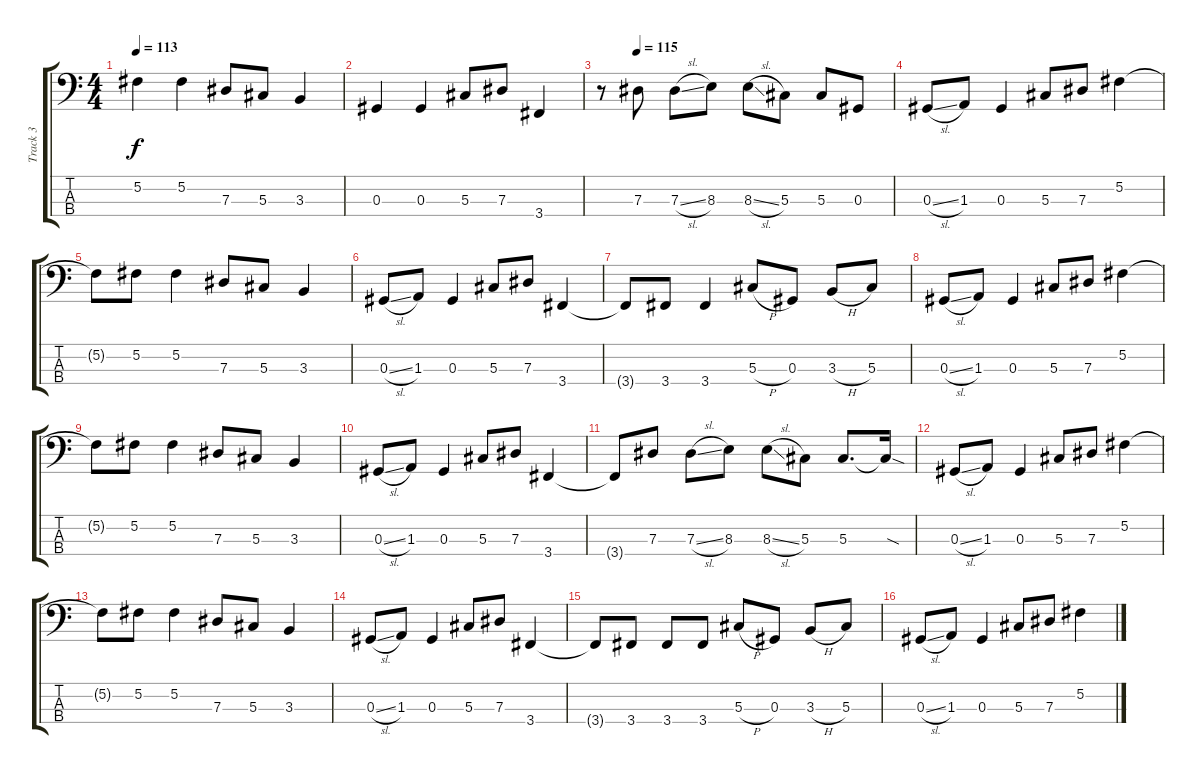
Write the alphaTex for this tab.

\track ("Track 3" "Track 3") {instrument electricbassfinger}
\staff {score tabs}
\tuning (Gb2 Db2 Ab1 Eb1) {hide}
\ts (4 4)
\tempo 113
\clef f4
\ks c
5.2{t}.4{dy f} 5.2.4 7.3.8 5.3.8 3.3.4 |
0.3.4 0.3.4 5.3.8 7.3.8 3.4.4 |
\tempo (115 0.125)
r.8 7.3.8 7.3{sl}.8 8.3.8 8.3{sl}.8 5.3.8 5.3.8 0.3.8 |
0.3{sl}.8 1.3.8 0.3.4 5.3.8 7.3.8 5.2.4 |
5.2{t}.8 5.2.8 5.2.4 7.3.8 5.3.8 3.3.4 |
0.3{sl}.8 1.3.8 0.3.4 5.3.8 7.3.8 3.4.4 |
3.4{t}.8 3.4.8 3.4.4 5.3{h}.8 0.3.8 3.3{h}.8 5.3.8 |
0.3{sl}.8 1.3.8 0.3.4 5.3.8 7.3.8 5.2.4 |
5.2{t}.8 5.2.8 5.2.4 7.3.8 5.3.8 3.3.4 |
0.3{sl}.8 1.3.8 0.3.4 5.3.8 7.3.8 3.4.4 |
3.4{t}.8 7.3.8 7.3{sl}.8 8.3.8 8.3{sl}.8 5.3.8 5.3.8{d} 5.3{sod t}.16 |
0.3{sl}.8 1.3.8 0.3.4 5.3.8 7.3.8 5.2.4 |
5.2{t}.8 5.2.8 5.2.4 7.3.8 5.3.8 3.3.4 |
0.3{sl}.8 1.3.8 0.3.4 5.3.8 7.3.8 3.4.4 |
3.4{t}.8 3.4.8 3.4.8 3.4.8 5.3{h}.8 0.3.8 3.3{h}.8 5.3.8 |
0.3{sl}.8 1.3.8 0.3.4 5.3.8 7.3.8 5.2.4
